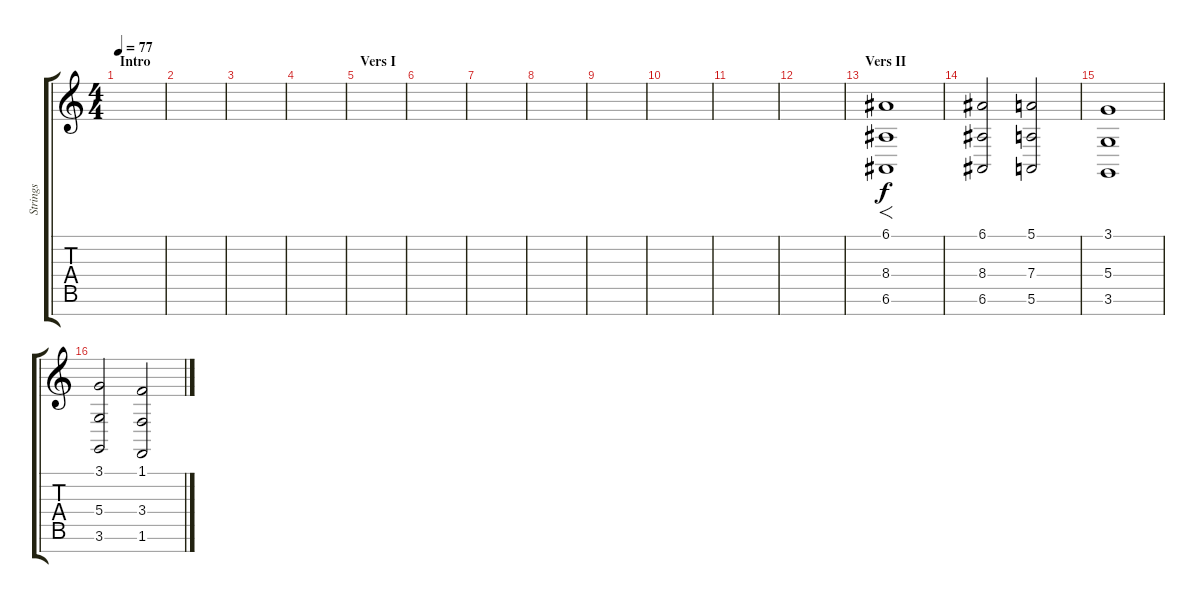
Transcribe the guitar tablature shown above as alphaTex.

\track ("Strings" "Strings") {instrument violin}
\staff {score tabs}
\tuning (E4 B3 G3 D3 A2 E2 B1) {hide}
\ts (4 4)
\section ("" "Intro")
\tempo 77
\clef g2
\ks c
|
|
|
|
\section ("" "Vers I")
|
|
|
|
|
|
|
|
\section ("" "Vers II")
(6.1 8.4 6.6).1{f} |
(6.1 8.4 6.6).2 (5.1 7.4 5.6).2 |
(3.1 5.4 3.6).1 |
(3.1 5.4 3.6).2 (1.1 3.4 1.6).2
